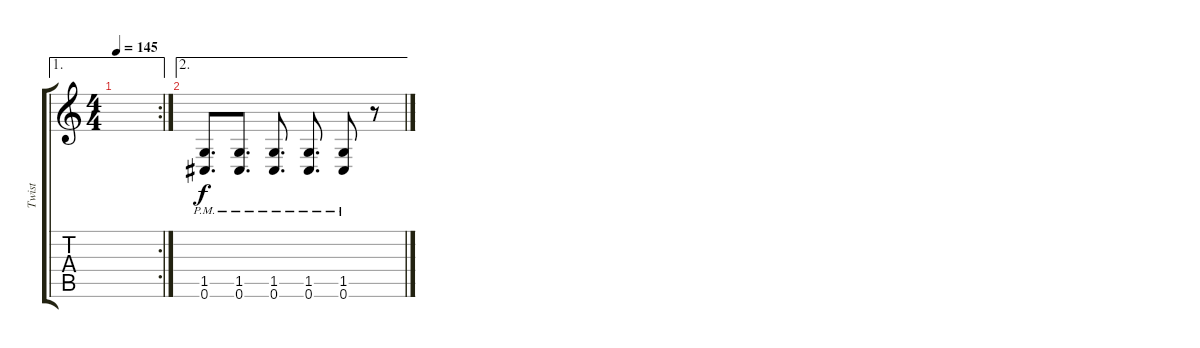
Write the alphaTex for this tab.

\track ("Twist" "Twist") {instrument distortionguitar}
\staff {score tabs}
\tuning (Db4 Ab3 E3 B2 Gb2 Db2) {hide}
\ae 1
\rc 2
\ts (4 4)
\tempo 145
\clef g2
\ks c
|
\ae 2
(1.5{pm} 0.6{pm}).8{d} (1.5{pm} 0.6{pm}).8{d} (1.5{pm} 0.6{pm}).8{d} (1.5{pm} 0.6{pm}).8{d} (1.5{pm} 0.6{pm}).8 r.8
